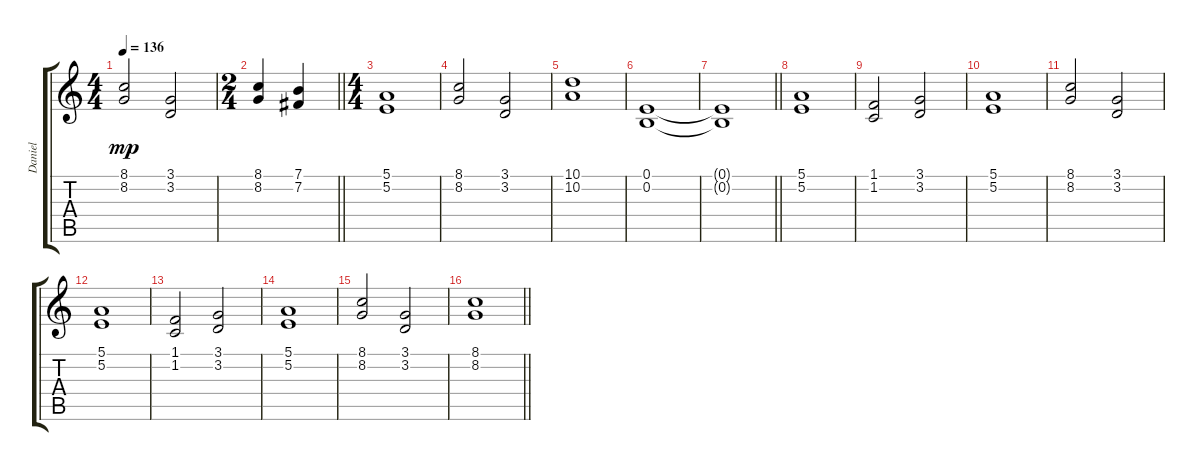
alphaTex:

\track ("Daniel" "Daniel") {instrument pad4choir}
\staff {score tabs}
\tuning (E4 B3 G3 D3 A2 E2) {hide}
\ts (4 4)
\tempo 136
\clef g2
\ks c
(8.1 8.2).2{dy mp} (3.1 3.2).2 |
\ts (2 4)
\barLineRight lightlight
(8.1 8.2).4 (7.1 7.2).4 |
\ts (4 4)
(5.1 5.2).1 |
(8.1 8.2).2 (3.1 3.2).2 |
(10.1 10.2).1 |
(0.1 0.2).1 |
\barLineRight lightlight
(0.1{t} 0.2{t}).1 |
(5.1 5.2).1 |
(1.1 1.2).2 (3.1 3.2).2 |
(5.1 5.2).1 |
(8.1 8.2).2 (3.1 3.2).2 |
(5.1 5.2).1 |
(1.1 1.2).2 (3.1 3.2).2 |
(5.1 5.2).1 |
(8.1 8.2).2 (3.1 3.2).2 |
\barLineRight lightlight
(8.1 8.2).1
